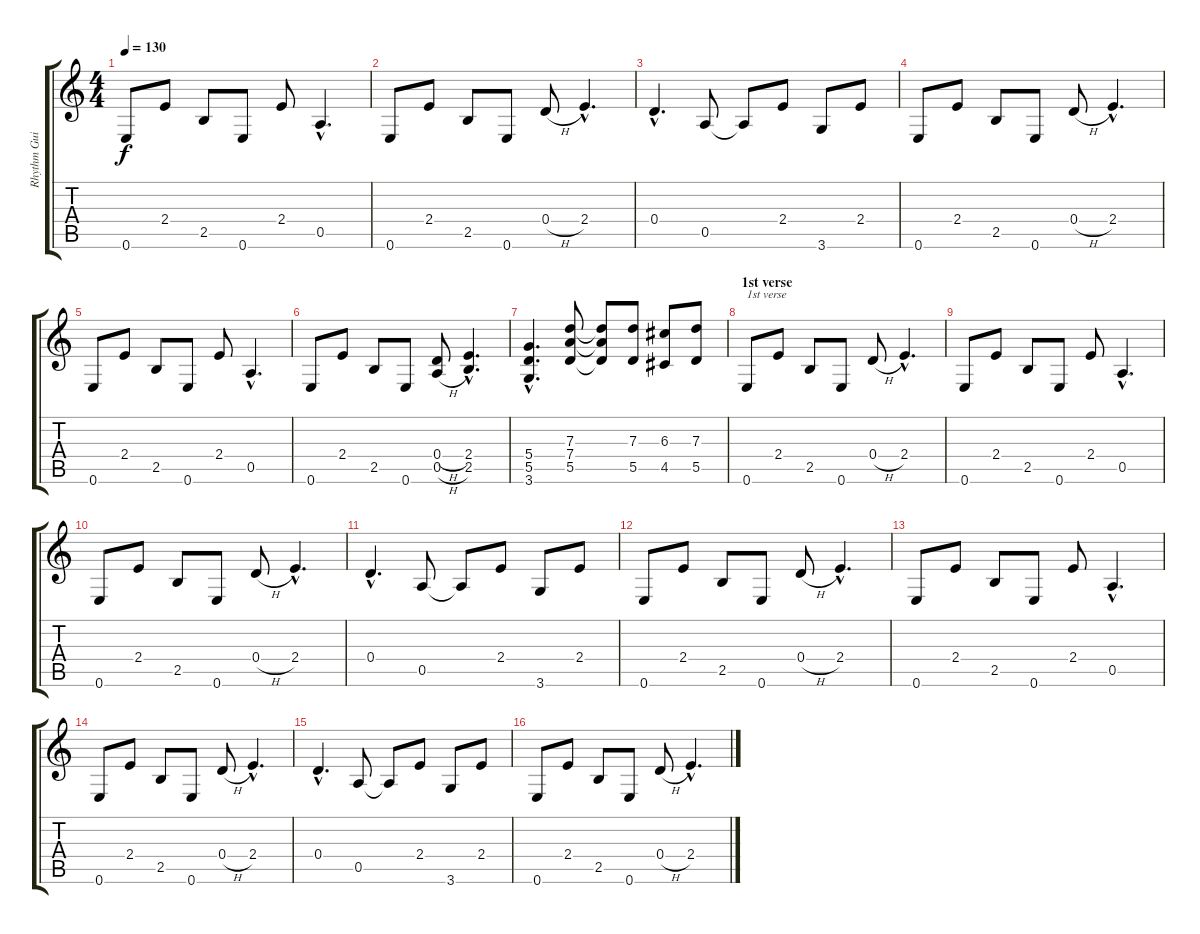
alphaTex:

\track ("Rhythm Guitar" "Rhythm Gui") {instrument distortionguitar}
\staff {score tabs}
\tuning (E4 B3 G3 D3 A2 E2) {hide}
\ts (4 4)
\tempo 130
\clef g2
\ks c
0.6.8{dy f} 2.4.8 2.5.8 0.6.8 2.4.8 0.5{hac}.4{d} |
0.6.8 2.4.8 2.5.8 0.6.8 0.4{h}.8 2.4{hac}.4{d} |
0.4{hac}.4{d} 0.5.8 0.5{t}.8 2.4.8 3.6.8 2.4.8 |
0.6.8 2.4.8 2.5.8 0.6.8 0.4{h}.8 2.4{hac}.4{d} |
0.6.8 2.4.8 2.5.8 0.6.8 2.4.8 0.5{hac}.4{d} |
0.6.8 2.4.8 2.5.8 0.6.8 (0.4{h} 0.5{h}).8 (2.4{hac} 2.5{hac}).4{d} |
(5.4{hac} 5.5{hac} 3.6{hac}).4{d} (7.3 7.4 5.5).8 (7.3{t} 7.4{t} 5.5{t}).8 (7.3 5.5).8 (6.3 4.5).8 (7.3 5.5).8 |
\section ("" "1st verse")
0.6.8{txt "1st verse"} 2.4.8 2.5.8 0.6.8 0.4{h}.8 2.4{hac}.4{d} |
0.6.8 2.4.8 2.5.8 0.6.8 2.4.8 0.5{hac}.4{d} |
0.6.8 2.4.8 2.5.8 0.6.8 0.4{h}.8 2.4{hac}.4{d} |
0.4{hac}.4{d} 0.5.8 0.5{t}.8 2.4.8 3.6.8 2.4.8 |
0.6.8 2.4.8 2.5.8 0.6.8 0.4{h}.8 2.4{hac}.4{d} |
0.6.8 2.4.8 2.5.8 0.6.8 2.4.8 0.5{hac}.4{d} |
0.6.8 2.4.8 2.5.8 0.6.8 0.4{h}.8 2.4{hac}.4{d} |
0.4{hac}.4{d} 0.5.8 0.5{t}.8 2.4.8 3.6.8 2.4.8 |
0.6.8 2.4.8 2.5.8 0.6.8 0.4{h}.8 2.4{hac}.4{d}
